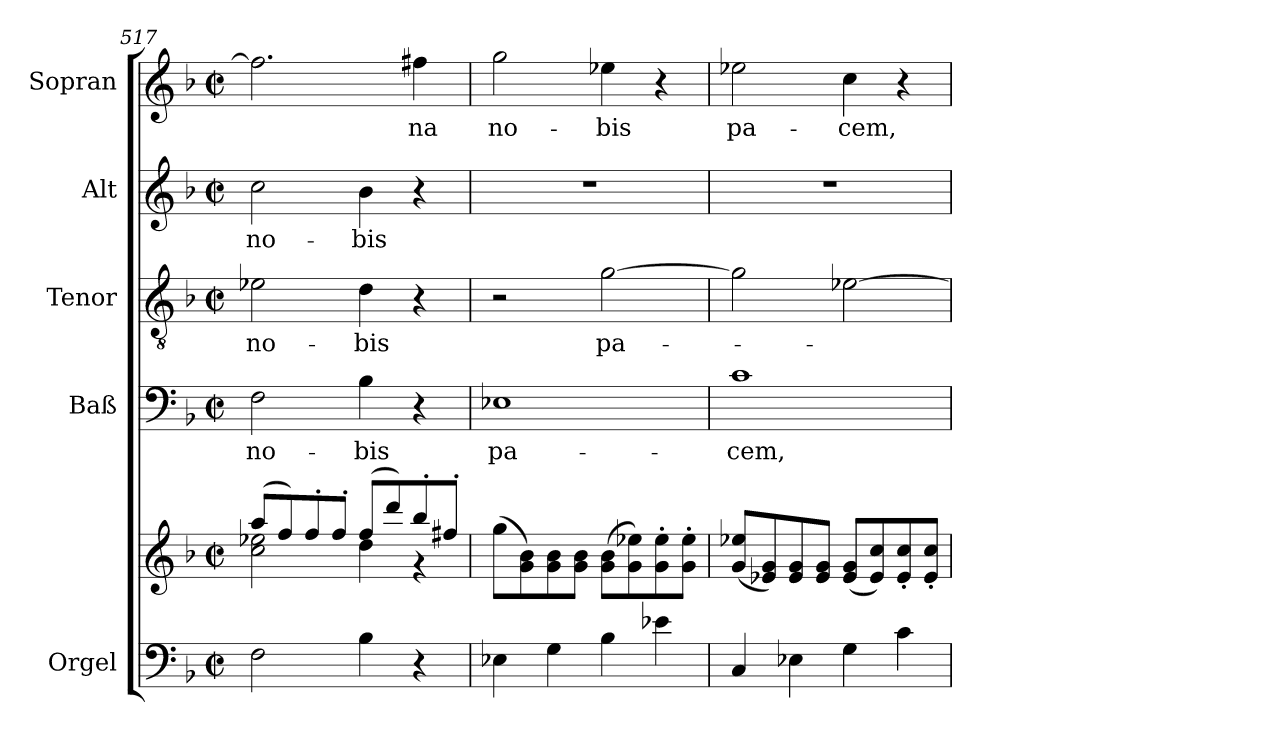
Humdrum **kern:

**kern	**kern	**kern	**text	**kern	**text	**kern	**text	**kern	**text
*part5	*part5	*part4	*part4	*part3	*part3	*part2	*part2	*part1	*part1
*staff6	*staff5	*staff4	*staff4	*staff3	*staff3	*staff2	*staff2	*staff1	*staff1
*I"Orgel	*	*I"Baß	*	*I"Tenor	*	*I"Alt	*	*I"Sopran	*
*I'Org.	*	*	*	*	*	*	*	*	*
*clefF4	*clefG2	*clefF4	*	*clefGv2	*	*clefG2	*	*clefG2	*
*k[b-]	*k[b-]	*k[b-]	*	*k[b-]	*	*k[b-]	*	*k[b-]	*
*F:	*F:	*F:	*	*F:	*	*F:	*	*F:	*
*M2/2	*M2/2	*M2/2	*	*M2/2	*	*M2/2	*	*M2/2	*
*met(c|)	*met(c|)	*met(c|)	*	*met(c|)	*	*met(c|)	*	*met(c|)	*
=517	=517	=517	=517	=517	=517	=517	=517	=517	=517
*	*^	*	*	*	*	*	*	*	*
!	!	!	!	!LO:LY:b	!	!LO:LY:b	!	!LO:LY:b	!	!
2F\	(>8aa/L	2cc\ 2ee-X\	2F\	no-	2e-X\	no-	2cc\	no-	2.ff\]	.
.	8ff/)	.	.	.	.	.	.	.	.	.
.	8ff'</	.	.	.	.	.	.	.	.	.
.	8ff'</J	.	.	.	.	.	.	.	.	.
!	!	!	!	!LO:LY:b	!	!LO:LY:b	!	!LO:LY:b	!	!
4B-\	(>8ff/L	4dd\	4B-\	-bis	4d\	-bis	4b-\	-bis	.	.
.	8ddd/)	.	.	.	.	.	.	.	.	.
!	!	!	!	!	!	!	!	!	!	!LO:LY:b
4r	8bb-'</	4rg	4r	.	4r	.	4r	.	4ff#X\	-na
.	8ff#X'</J	.	.	.	.	.	.	.	.	.
*	*v	*v	*	*	*	*	*	*	*	*
=518	=518	=518	=518	=518	=518	=518	=518	=518	=518
!	!	!	!LO:LY:b	!	!	!	!	!	!LO:LY:b
4E-X\	(>8gg\L	1E-X	pa-	2r	.	1r	.	2gg\	no-
.	8g\ 8b-\)	.	.	.	.	.	.	.	.
4G\	8g\ 8b-\	.	.	.	.	.	.	.	.
.	8g\ 8b-\J	.	.	.	.	.	.	.	.
!	!	!	!	!	!LO:LY:b	!	!	!	!LO:LY:b
4B-\	(>8g\ 8b-\L	.	.	[2g\	pa-	.	.	4ee-X\	-bis
.	8g\ 8ee-X\)	.	.	.	.	.	.	.	.
4e-X\	8g\'> 8ee-\'>	.	.	.	.	.	.	4r	.
.	8g\'> 8ee-\'>J	.	.	.	.	.	.	.	.
=519	=519	=519	=519	=519	=519	=519	=519	=519	=519
!	!	!	!LO:LY:b	!	!	!	!	!	!LO:LY:b
4C/	(<8g/ 8ee-X/L	1c	-cem,	2g\]	.	1r	.	2ee-X\	pa-
.	8e-X/ 8g/)	.	.	.	.	.	.	.	.
4E-X\	8e-/ 8g/	.	.	.	.	.	.	.	.
.	8e-/ 8g/J	.	.	.	.	.	.	.	.
!	!	!	!	!	!	!	!	!	!LO:LY:b
4G\	(<8e-/ 8g/L	.	.	[2e-X\	.	.	.	4cc\	-cem,
.	8e-/ 8cc/)	.	.	.	.	.	.	.	.
4c\	8e-/'< 8cc/'<	.	.	.	.	.	.	4r	.
.	8e-/'< 8cc/'<J	.	.	.	.	.	.	.	.
=	=	=	=	=	=	=	=	=	=
*-	*-	*-	*-	*-	*-	*-	*-	*-	*-
